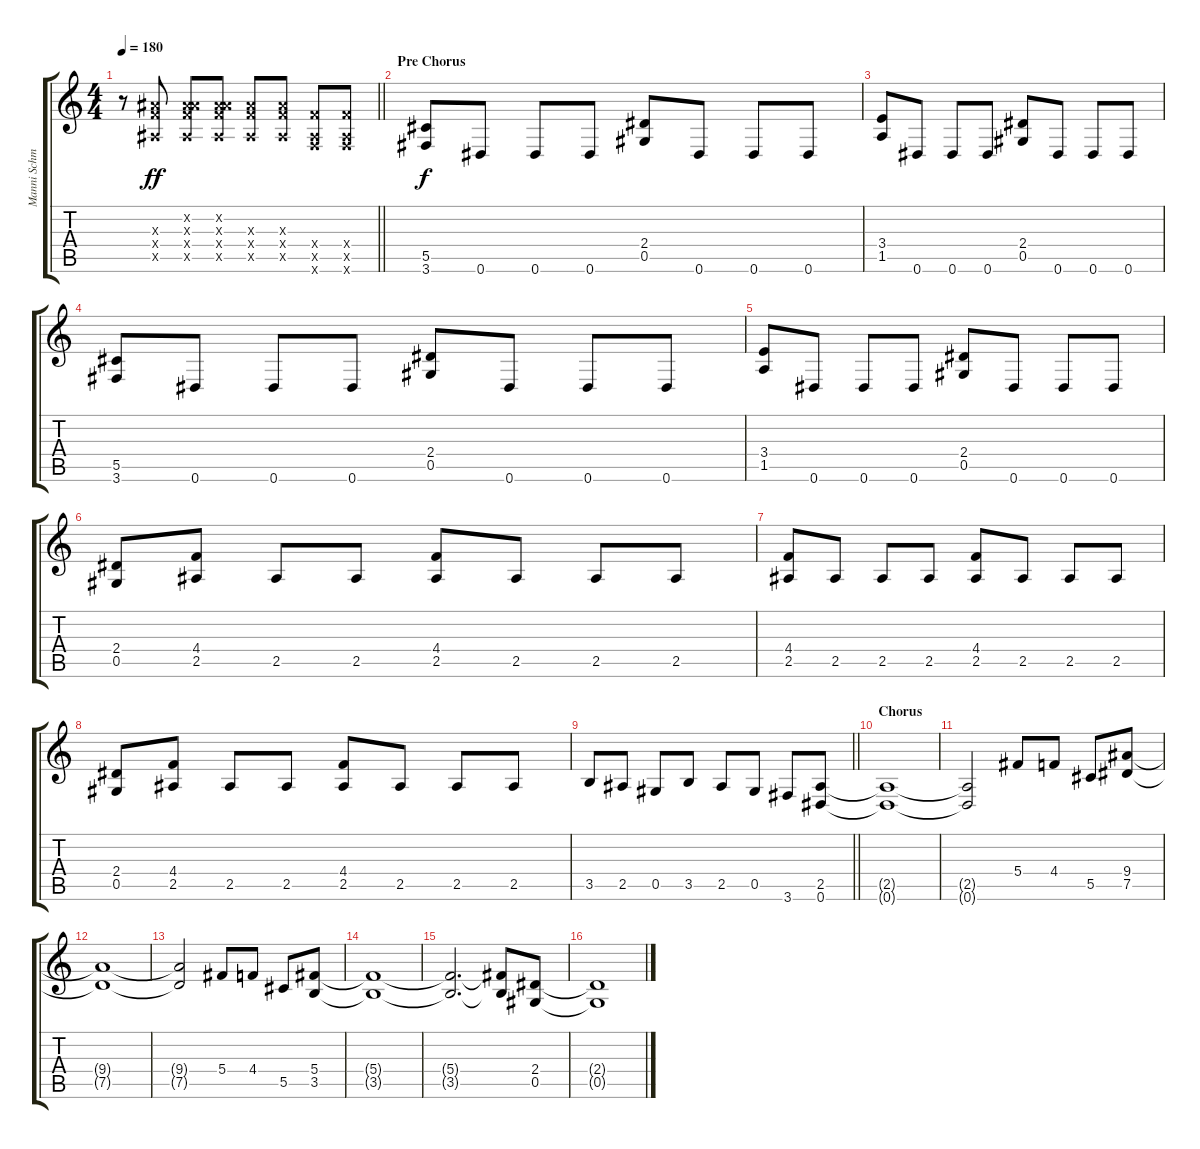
\track ("Manni Schmidt" "Manni Schm") {instrument distortionguitar}
\staff {score tabs}
\tuning (Eb4 Bb3 Gb3 Db3 Ab2 Eb2) {hide}
\ts (4 4)
\tempo 180
\clef g2
\barLineRight lightlight
\ks c
r.8{dy f} (4.3{x} 4.4{x} 2.5{x}).8{dy ff} (0.2{x} 4.3{x} 4.4{x} 2.5{x}).8 (0.2{x} 4.3{x} 4.4{x} 2.5{x}).8 (4.3{x} 4.4{x} 2.5{x}).8 (4.3{x} 4.4{x} 2.5{x}).8 (4.4{x} 2.5{x} 2.6{x}).8 (4.4{x} 2.5{x} 2.6{x}).8 |
\section ("" "Pre Chorus")
(5.5 3.6).8{dy f} 0.6.8 0.6.8 0.6.8 (2.4 0.5).8 0.6.8 0.6.8 0.6.8 |
(3.4 1.5).8 0.6.8 0.6.8 0.6.8 (2.4 0.5).8 0.6.8 0.6.8 0.6.8 |
(5.5 3.6).8 0.6.8 0.6.8 0.6.8 (2.4 0.5).8 0.6.8 0.6.8 0.6.8 |
(3.4 1.5).8 0.6.8 0.6.8 0.6.8 (2.4 0.5).8 0.6.8 0.6.8 0.6.8 |
(2.4 0.5).8 (4.4 2.5).8 2.5.8 2.5.8 (4.4 2.5).8 2.5.8 2.5.8 2.5.8 |
(4.4 2.5).8 2.5.8 2.5.8 2.5.8 (4.4 2.5).8 2.5.8 2.5.8 2.5.8 |
(2.4 0.5).8 (4.4 2.5).8 2.5.8 2.5.8 (4.4 2.5).8 2.5.8 2.5.8 2.5.8 |
\barLineRight lightlight
3.5.8 2.5.8 0.5.8 3.5.8 2.5.8 0.5.8 3.6.8 (2.5 0.6).8 |
\section ("" "Chorus")
(2.5{t} 0.6{t}).1 |
(2.5{t} 0.6{t}).2 5.4.8 4.4.8 5.5.8 (9.4 7.5).8 |
(9.4{t} 7.5{t}).1 |
(9.4{t} 7.5{t}).2 5.4.8 4.4.8 5.5.8 (5.4 3.5).8 |
(5.4{t} 3.5{t}).1 |
(5.4{t} 3.5{t}).2{d} (5.4{t} 3.5{t}).8 (2.4 0.5).8 |
(2.4{t} 0.5{t}).1
